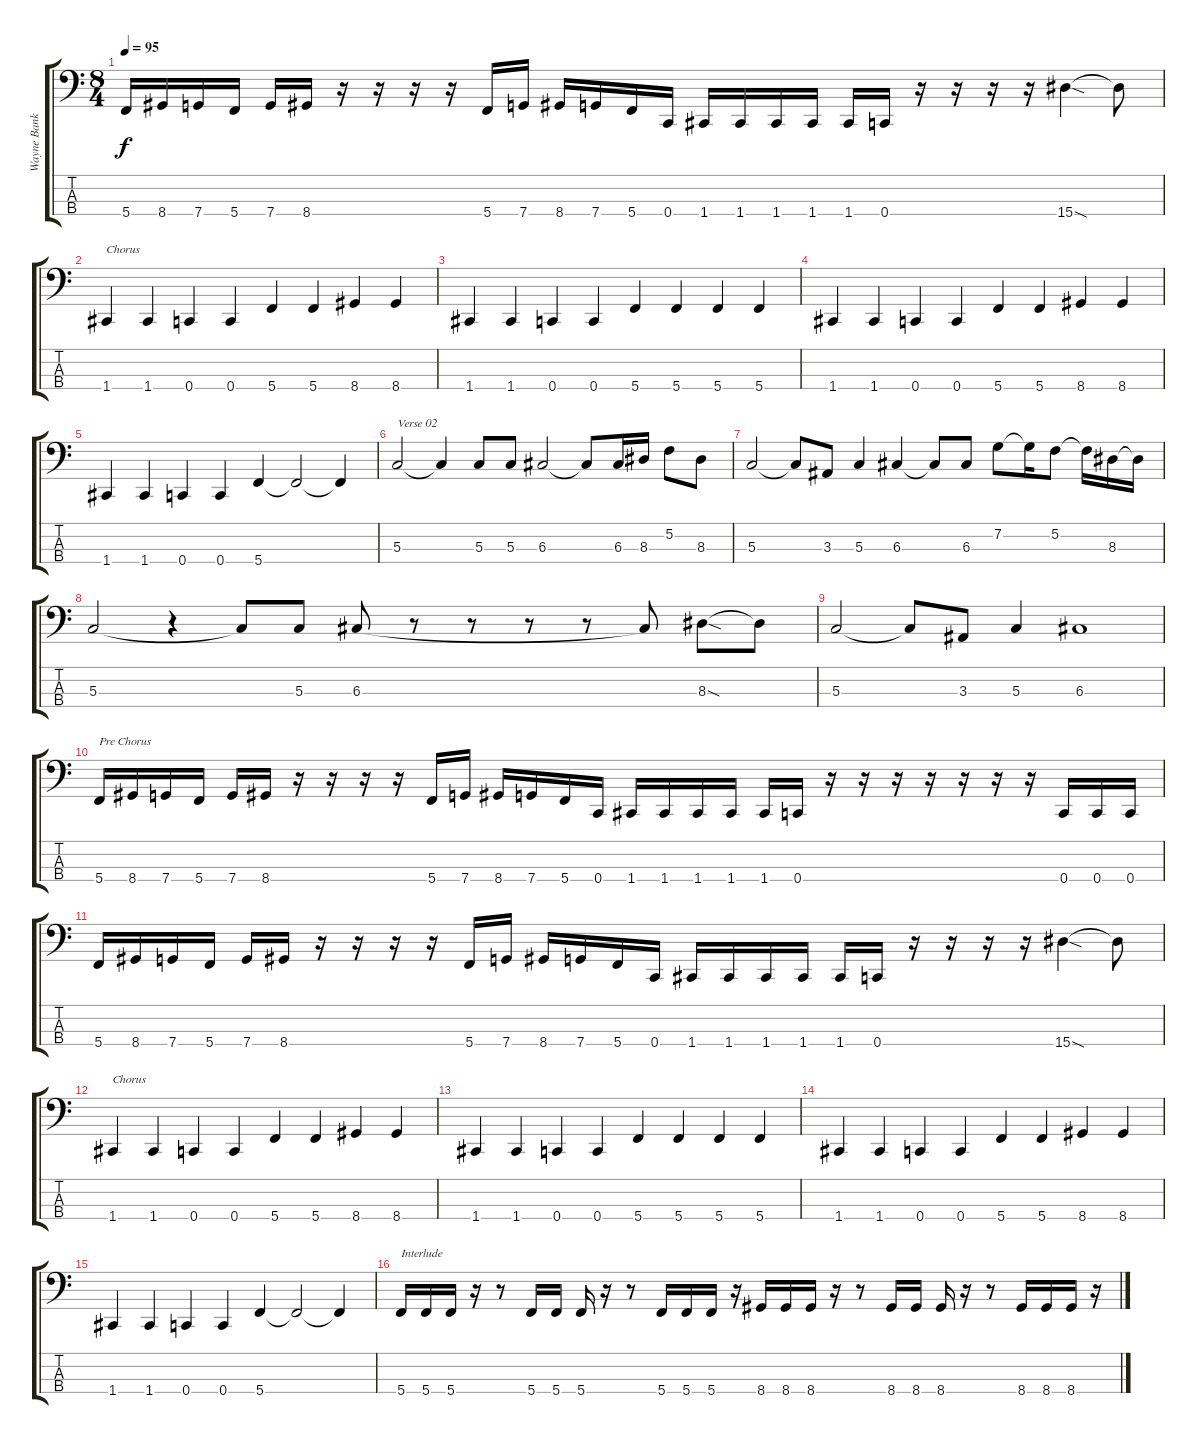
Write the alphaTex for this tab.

\track ("Wayne Banks" "Wayne Bank") {instrument electricbassfinger}
\staff {score tabs}
\tuning (F2 C2 G1 C1) {hide}
\ts (8 4)
\tempo 95
\clef f4
\ks c
5.4.16{dy f} 8.4.16 7.4.16 5.4.16 7.4.16 8.4.16 r.16 r.16 r.16 r.16 5.4.16 7.4.16 8.4.16 7.4.16 5.4.16 0.4.16 1.4.16 1.4.16 1.4.16 1.4.16 1.4.16 0.4.16 r.16 r.16 r.16 r.16 15.4{sod}.4 15.4{t}.8 |
1.4.4{txt "Chorus"} 1.4.4 0.4.4 0.4.4 5.4.4 5.4.4 8.4.4 8.4.4 |
1.4.4 1.4.4 0.4.4 0.4.4 5.4.4 5.4.4 5.4.4 5.4.4 |
1.4.4 1.4.4 0.4.4 0.4.4 5.4.4 5.4.4 8.4.4 8.4.4 |
1.4.4 1.4.4 0.4.4 0.4.4 5.4.4 5.4{t}.2 5.4{t}.4 |
5.3.2{txt "Verse 02"} 5.3{t}.4 5.3.8 5.3.8 6.3.2 6.3{t}.8 6.3.16 8.3.16 5.2.8 8.3.8 |
5.3.2 5.3{t}.8 3.3.8 5.3.4 6.3.4 6.3{t}.8 6.3.8 7.2.8 7.2{t}.16 5.2.8 5.2{t}.16 8.3.16 8.3{t}.16 |
5.3.2 r.4 5.3{t}.8 5.3.8 6.3.8 r.8 r.8 r.8 r.8 6.3{t}.8 8.3{sod}.8 8.3{t}.8 |
5.3.2 5.3{t}.8 3.3.8 5.3.4 6.3.1 |
5.4.16{txt "Pre Chorus"} 8.4.16 7.4.16 5.4.16 7.4.16 8.4.16 r.16 r.16 r.16 r.16 5.4.16 7.4.16 8.4.16 7.4.16 5.4.16 0.4.16 1.4.16 1.4.16 1.4.16 1.4.16 1.4.16 0.4.16 r.16 r.16 r.16 r.16 r.16 r.16 r.16 0.4.16 0.4.16 0.4.16 |
5.4.16 8.4.16 7.4.16 5.4.16 7.4.16 8.4.16 r.16 r.16 r.16 r.16 5.4.16 7.4.16 8.4.16 7.4.16 5.4.16 0.4.16 1.4.16 1.4.16 1.4.16 1.4.16 1.4.16 0.4.16 r.16 r.16 r.16 r.16 15.4{sod}.4 15.4{t}.8 |
1.4.4{txt "Chorus"} 1.4.4 0.4.4 0.4.4 5.4.4 5.4.4 8.4.4 8.4.4 |
1.4.4 1.4.4 0.4.4 0.4.4 5.4.4 5.4.4 5.4.4 5.4.4 |
1.4.4 1.4.4 0.4.4 0.4.4 5.4.4 5.4.4 8.4.4 8.4.4 |
1.4.4 1.4.4 0.4.4 0.4.4 5.4.4 5.4{t}.2 5.4{t}.4 |
5.4.16{txt "Interlude"} 5.4.16 5.4.16 r.16 r.8 5.4.16 5.4.16 5.4.16 r.16 r.8 5.4.16 5.4.16 5.4.16 r.16 8.4.16 8.4.16 8.4.16 r.16 r.8 8.4.16 8.4.16 8.4.16 r.16 r.8 8.4.16 8.4.16 8.4.16 r.16
